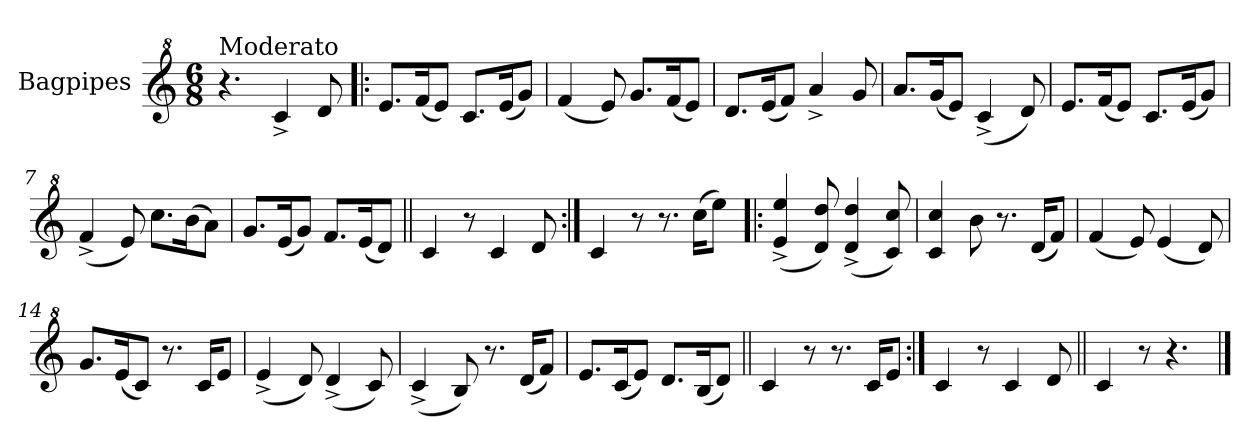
**kern
*part1
*staff1
*I"Bagpipes
*I'Bag
*clefG^2
*k[]
*C:
*M6/8
=1
!LO:TX:a:t=Moderato
4.r
4cc^/
8dd/
=2!|:
8.ee/L
(16ff/K
8ee/J)
8.cc/L
(16ee/K
8gg/J)
=3
(4ff/
8ee/)
8.gg/L
(16ff/K
8ee/J)
=4
8.dd/L
(16ee/K
8ff/J)
4aa^/
8gg/
=5
8.aa/L
(16gg/K
8ee/J)
(4cc^/
8dd/)
=6
8.ee/L
(16ff/K
8ee/J)
8.cc/L
(16ee/K
8gg/J)
!!LO:LB:g=z
=7
(4ff^/
8ee/)
8.ccc\L
(16bb\K
8aa\J)
=8
8.gg/L
(16ee/K
8gg/J)
8.ff/L
(16ee/K
8dd/J)
=9||
4cc/
8r
4cc/
8dd/
=10:|!
4cc/
8r
8.r
(16ccc\KL
8eee\J)
=11!|:
(4ee/^ 4eee/^
8dd/ 8ddd/)
(4dd/^ 4ddd/^
8cc/ 8ccc/)
=12
4cc/ 4ccc/
8bb\
8.r
(16dd/KL
8ff/J)
=13
(4ff/
8ee/)
(4ee/
8dd/)
!!LO:LB:g=z
=14
8.gg/L
(16ee/K
8cc/J)
8.r
16cc/KL
8ee/J
=15
(4ee^/
8dd/)
(4dd^/
8cc/)
=16
(4cc^/
8b/)
8.r
(16dd/KL
8ff/J)
=17
8.ee/L
(16cc/K
8ee/J)
8.dd/L
(16b/K
8dd/J)
=18||
4cc/
8r
8.r
16cc/KL
8ee/J
=19:|!
4cc/
8r
4cc/
8dd/
=20||
4cc/
8r
4.r
==
*-
